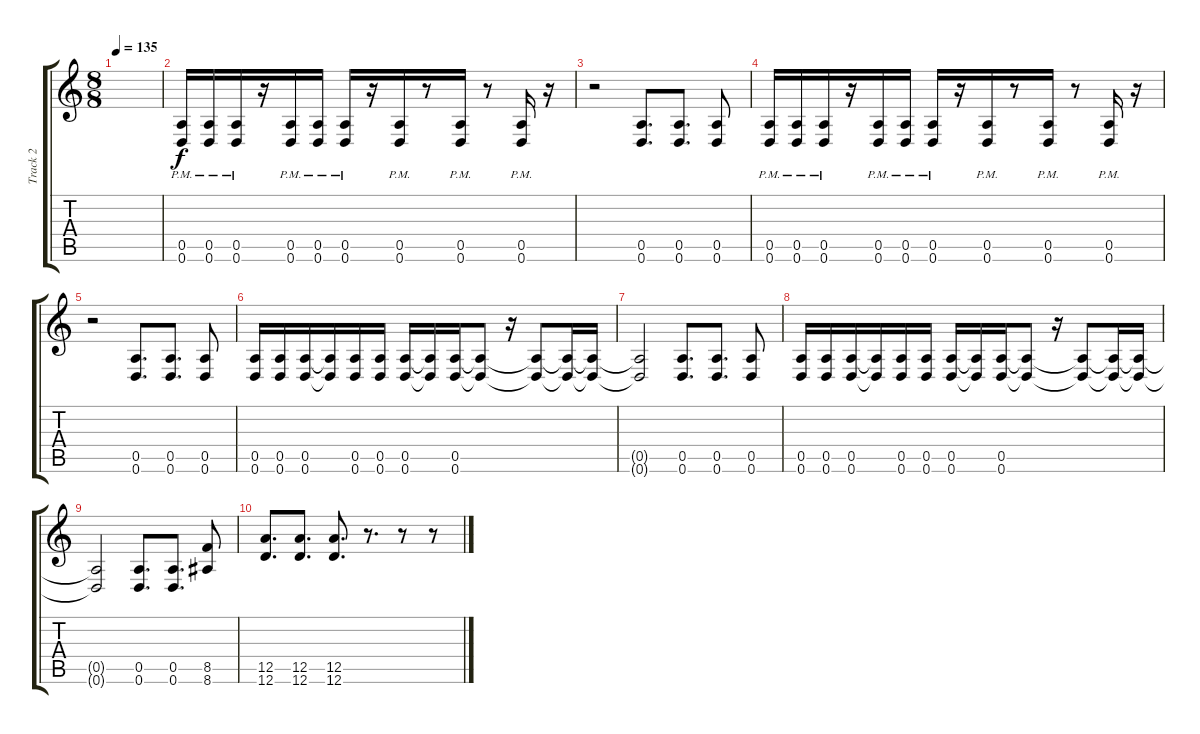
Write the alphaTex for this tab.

\track ("Track 2" "Track 2") {instrument distortionguitar}
\staff {score tabs}
\tuning (E4 B3 G3 D3 A2 D2) {hide}
\ts (8 8)
\tempo 135
\clef g2
\ks c
|
(0.5{pm} 0.6{pm}).16 (0.5{pm} 0.6{pm}).16 (0.5{pm} 0.6{pm}).16 r.16 (0.5{pm} 0.6{pm}).16 (0.5{pm} 0.6{pm}).16 (0.5{pm} 0.6{pm}).16 r.16 (0.5{pm} 0.6{pm}).16 r.8 (0.5{pm} 0.6{pm}).16 r.8 (0.5{pm} 0.6{pm}).16 r.16 |
r.2 (0.5 0.6).8{d} (0.5 0.6).8{d} (0.5 0.6).8 |
(0.5{pm} 0.6{pm}).16 (0.5{pm} 0.6{pm}).16 (0.5{pm} 0.6{pm}).16 r.16 (0.5{pm} 0.6{pm}).16 (0.5{pm} 0.6{pm}).16 (0.5{pm} 0.6{pm}).16 r.16 (0.5{pm} 0.6{pm}).16 r.8 (0.5{pm} 0.6{pm}).16 r.8 (0.5{pm} 0.6{pm}).16 r.16 |
r.2 (0.5 0.6).8{d} (0.5 0.6).8{d} (0.5 0.6).8 |
(0.5 0.6).16 (0.5 0.6).16 (0.5 0.6).16 (0.5{t} 0.6{t}).16 (0.5 0.6).16 (0.5 0.6).16 (0.5 0.6).16 (0.5{t} 0.6{t}).16 (0.5 0.6).16 (0.5{t} 0.6{t}).8 r.16 (0.5{t} 0.6{t}).8 (0.5{t} 0.6{t}).16 (0.5{t} 0.6{t}).16 |
(0.5{t} 0.6{t}).2 (0.5 0.6).8{d} (0.5 0.6).8{d} (0.5 0.6).8 |
(0.5 0.6).16 (0.5 0.6).16 (0.5 0.6).16 (0.5{t} 0.6{t}).16 (0.5 0.6).16 (0.5 0.6).16 (0.5 0.6).16 (0.5{t} 0.6{t}).16 (0.5 0.6).16 (0.5{t} 0.6{t}).8 r.16 (0.5{t} 0.6{t}).8 (0.5{t} 0.6{t}).16 (0.5{t} 0.6{t}).16 |
(0.5{t} 0.6{t}).2 (0.5 0.6).8{d} (0.5 0.6).8{d} (8.5 8.6).8 |
(12.5 12.6).8{d} (12.5 12.6).8{d} (12.5 12.6).8{d} r.8{d} r.8 r.8
